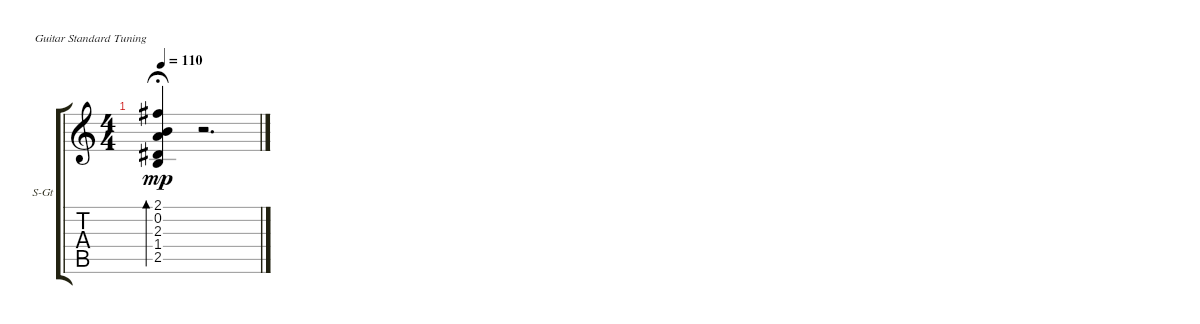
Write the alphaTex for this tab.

\bracketExtendMode groupsimilarinstruments
\firstSystemTrackNameOrientation horizontal
\otherSystemsTrackNameOrientation horizontal
\track ("Steel Guitar" "S-Gt") {instrument acousticguitarsteel}
\staff {score tabs}
\tuning (E4 B3 G3 D3 A2 E2)
\ts (4 4)
\tempo 110
\clef g2
\scale
0.487395
\ks c
(2.5 1.4 2.3 0.2 2.1).4{bd 230 dy mp fermata (medium 0.5)} r.2{d} |
\scale
0.256303 |
\scale
0.256303 |
\scale
0.333333 |
\scale
0.333333 |
\scale
0.333333 |
\scale
0.333333 |
\scale
0.333333 |
\scale
0.333333 |
\scale
0.333333 |
\scale
0.333333 |
\scale
0.333333 |
\scale
0.333333 |
\scale
0.333333 |
\scale
0.333333 |
\scale
0.333333
